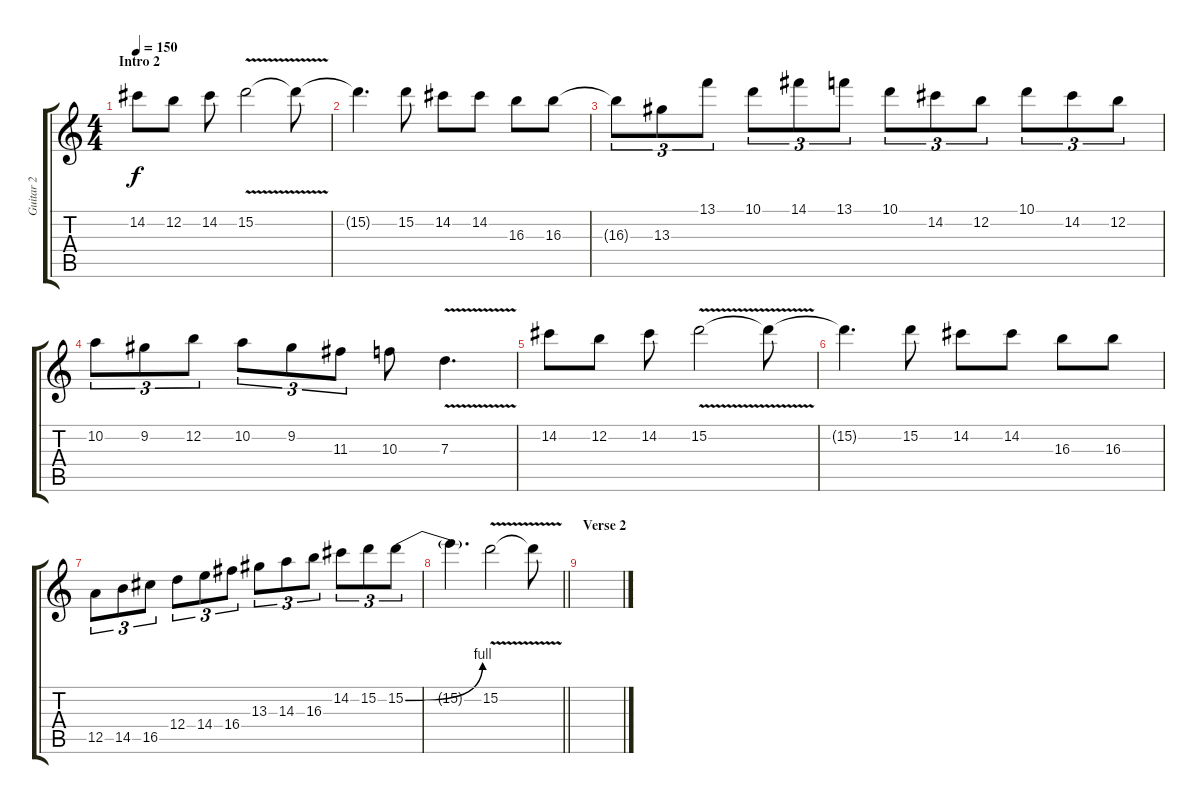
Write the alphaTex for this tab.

\track ("Guitar 2" "Guitar 2") {instrument overdrivenguitar}
\staff {score tabs}
\tuning (E4 B3 G3 D3 A2 E2) {hide}
\ts (4 4)
\section ("" "Intro 2")
\tempo 150
\clef g2
\ks c
14.2.8{dy f} 12.2.8 14.2.8 15.2{v}.2 15.2{t}.8 |
15.2{t}.4{d} 15.2.8 14.2.8 14.2.8 16.3.8 16.3.8 |
16.3{t}.8{tu (3 2)} 13.3.8{tu (3 2)} 13.1.8{tu (3 2)} 10.1.8{tu (3 2)} 14.1.8{tu (3 2)} 13.1.8{tu (3 2)} 10.1.8{tu (3 2)} 14.2.8{tu (3 2)} 12.2.8{tu (3 2)} 10.1.8{tu (3 2)} 14.2.8{tu (3 2)} 12.2.8{tu (3 2)} |
10.2.8{tu (3 2)} 9.2.8{tu (3 2)} 12.2.8{tu (3 2)} 10.2.8{tu (3 2)} 9.2.8{tu (3 2)} 11.3.8{tu (3 2)} 10.3.8 7.3{v}.4{d} |
14.2.8 12.2.8 14.2.8 15.2{v}.2 15.2{t}.8 |
15.2{t}.4{d} 15.2.8 14.2.8 14.2.8 16.3.8 16.3.8 |
12.5.8{tu (3 2)} 14.5.8{tu (3 2)} 16.5.8{tu (3 2)} 12.4.8{tu (3 2)} 14.4.8{tu (3 2)} 16.4.8{tu (3 2)} 13.3.8{tu (3 2)} 14.3.8{tu (3 2)} 16.3.8{tu (3 2)} 14.2.8{tu (3 2)} 15.2.8{tu (3 2)} 15.2{be (bend 0 0 60 4)}.8{tu (3 2)} |
\barLineRight lightlight
15.2{t}.4{d} 15.2{v}.2 15.2{t}.8 |
\section ("" "Verse 2")
